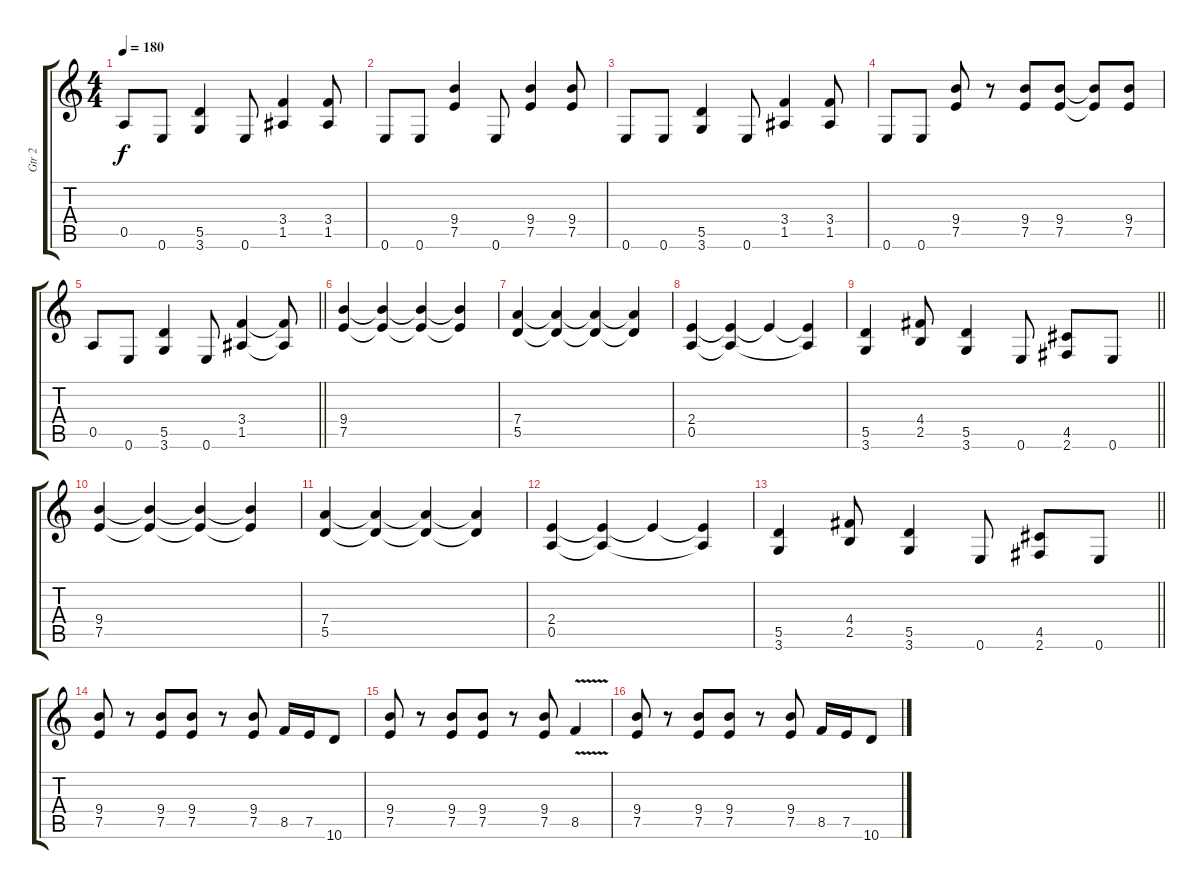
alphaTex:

\track ("Gtr 2" "Gtr 2") {instrument distortionguitar}
\staff {score tabs}
\tuning (E4 B3 G3 D3 A2 E2) {hide}
\ts (4 4)
\tempo 180
\clef g2
\ks c
0.5.8{dy f} 0.6.8 (5.5 3.6).4 0.6.8 (3.4 1.5).4 (3.4 1.5).8 |
0.6.8 0.6.8 (9.4 7.5).4 0.6.8 (9.4 7.5).4 (9.4 7.5).8 |
0.6.8 0.6.8 (5.5 3.6).4 0.6.8 (3.4 1.5).4 (3.4 1.5).8 |
0.6.8 0.6.8 (9.4 7.5).8 r.8 (9.4 7.5).8 (9.4 7.5).8 (9.4{t} 7.5{t}).8 (9.4 7.5).8 |
\barLineRight lightlight
0.5.8 0.6.8 (5.5 3.6).4 0.6.8 (3.4 1.5).4 (3.4{t} 1.5{t}).8 |
(9.4 7.5).4 (9.4{t} 7.5{t}).4 (9.4{t} 7.5{t}).4 (9.4{t} 7.5{t}).4 |
(7.4 5.5).4 (7.4{t} 5.5{t}).4 (7.4{t} 5.5{t}).4 (7.4{t} 5.5{t}).4 |
(2.4 0.5).4 (2.4{t} 0.5{t}).4 2.4{t}.4 (2.4{t} 0.5{t}).4 |
\barLineRight lightlight
(5.5 3.6).4 (4.4 2.5).8 (5.5 3.6).4 0.6.8 (4.5 2.6).8 0.6.8 |
(9.4 7.5).4 (9.4{t} 7.5{t}).4 (9.4{t} 7.5{t}).4 (9.4{t} 7.5{t}).4 |
(7.4 5.5).4 (7.4{t} 5.5{t}).4 (7.4{t} 5.5{t}).4 (7.4{t} 5.5{t}).4 |
(2.4 0.5).4 (2.4{t} 0.5{t}).4 2.4{t}.4 (2.4{t} 0.5{t}).4 |
\barLineRight lightlight
(5.5 3.6).4 (4.4 2.5).8 (5.5 3.6).4 0.6.8 (4.5 2.6).8 0.6.8 |
(9.4 7.5).8 r.8 (9.4 7.5).8 (9.4 7.5).8 r.8 (9.4 7.5).8 8.5.16 7.5.16 10.6.8 |
(9.4 7.5).8 r.8 (9.4 7.5).8 (9.4 7.5).8 r.8 (9.4 7.5).8 8.5{v}.4 |
(9.4 7.5).8 r.8 (9.4 7.5).8 (9.4 7.5).8 r.8 (9.4 7.5).8 8.5.16 7.5.16 10.6.8
